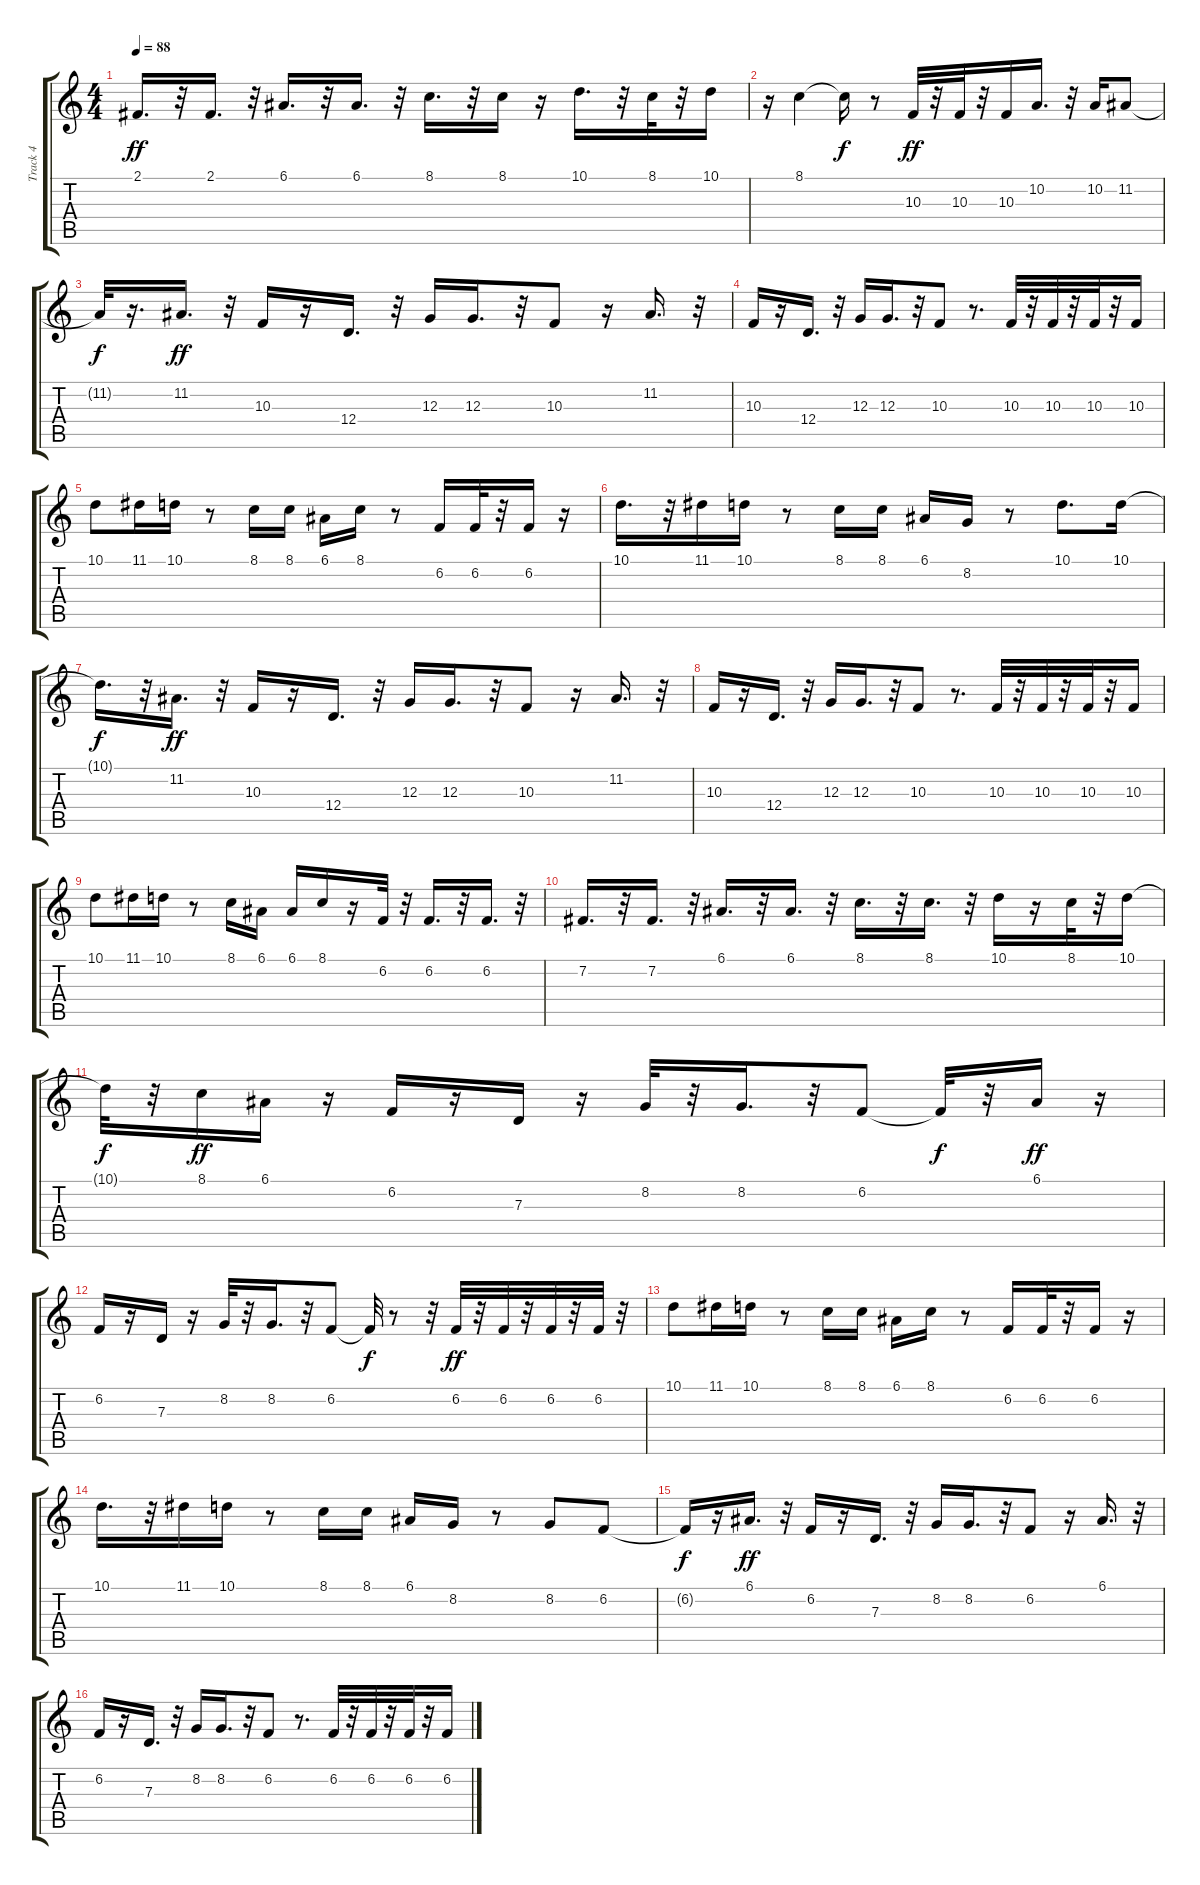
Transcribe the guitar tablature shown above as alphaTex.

\track ("Track 4" "Track 4") {instrument flute}
\staff {score tabs}
\tuning (E4 B3 G3 D3 A2 E2) {hide}
\ts (4 4)
\tempo 88
\clef g2
\ks c
2.1.16{d dy ff} r.32 2.1.16{d} r.32 6.1.16{d} r.32 6.1.16{d} r.32 8.1.16{d} r.32 8.1.16 r.16 10.1.16{d} r.32 8.1.32 r.32 10.1.16 |
r.16 8.1.4 8.1{t}.16{dy f} r.8 10.3.32{dy ff} r.32 10.3.32 r.32 10.3.16 10.2.16{d} r.32 10.2.16 11.2.8 |
11.2{t}.32{dy f} r.16{d} 11.2.16{d dy ff} r.32 10.3.16 r.16 12.4.16{d} r.32 12.3.16 12.3.16{d} r.32 10.3.8 r.16 11.2.16{d} r.32 |
10.3.16 r.16 12.4.16{d} r.32 12.3.16 12.3.16{d} r.32 10.3.8 r.8{d} 10.3.32 r.32 10.3.32 r.32 10.3.32 r.32 10.3.16 |
10.1.8 11.1.16 10.1.16 r.8 8.1.16 8.1.16 6.1.16 8.1.16 r.8 6.2.16 6.2.32 r.32 6.2.16 r.16 |
10.1.16{d} r.32 11.1.16 10.1.16 r.8 8.1.16 8.1.16 6.1.16 8.2.16 r.8 10.1.8{d} 10.1.16 |
10.1{t}.16{d dy f} r.32 11.2.16{d dy ff} r.32 10.3.16 r.16 12.4.16{d} r.32 12.3.16 12.3.16{d} r.32 10.3.8 r.16 11.2.16{d} r.32 |
10.3.16 r.16 12.4.16{d} r.32 12.3.16 12.3.16{d} r.32 10.3.8 r.8{d} 10.3.32 r.32 10.3.32 r.32 10.3.32 r.32 10.3.16 |
10.1.8 11.1.16 10.1.16 r.8 8.1.16 6.1.16 6.1.16 8.1.16 r.16 6.2.32 r.32 6.2.16{d} r.32 6.2.16{d} r.32 |
7.2.16{d} r.32 7.2.16{d} r.32 6.1.16{d} r.32 6.1.16{d} r.32 8.1.16{d} r.32 8.1.16{d} r.32 10.1.16 r.16 8.1.32 r.32 10.1.16 |
10.1{t}.32{dy f} r.32 8.1.16{dy ff} 6.1.16 r.16 6.2.16 r.16 7.3.16 r.16 8.2.32 r.32 8.2.16{d} r.32 6.2.8 6.2{t}.32{dy f} r.32 6.1.16{dy ff} r.16 |
6.2.16 r.16 7.3.16 r.16 8.2.32 r.32 8.2.16{d} r.32 6.2.8 6.2{t}.32{dy f} r.8 r.32 6.2.32{dy ff} r.32 6.2.32 r.32 6.2.32 r.32 6.2.32 r.32 |
10.1.8 11.1.16 10.1.16 r.8 8.1.16 8.1.16 6.1.16 8.1.16 r.8 6.2.16 6.2.32 r.32 6.2.16 r.16 |
10.1.16{d} r.32 11.1.16 10.1.16 r.8 8.1.16 8.1.16 6.1.16 8.2.16 r.8 8.2.8 6.2.8 |
6.2{t}.16{dy f} r.16 6.1.16{d dy ff} r.32 6.2.16 r.16 7.3.16{d} r.32 8.2.16 8.2.16{d} r.32 6.2.8 r.16 6.1.16{d} r.32 |
6.2.16 r.16 7.3.16{d} r.32 8.2.16 8.2.16{d} r.32 6.2.8 r.8{d} 6.2.32 r.32 6.2.32 r.32 6.2.32 r.32 6.2.16
